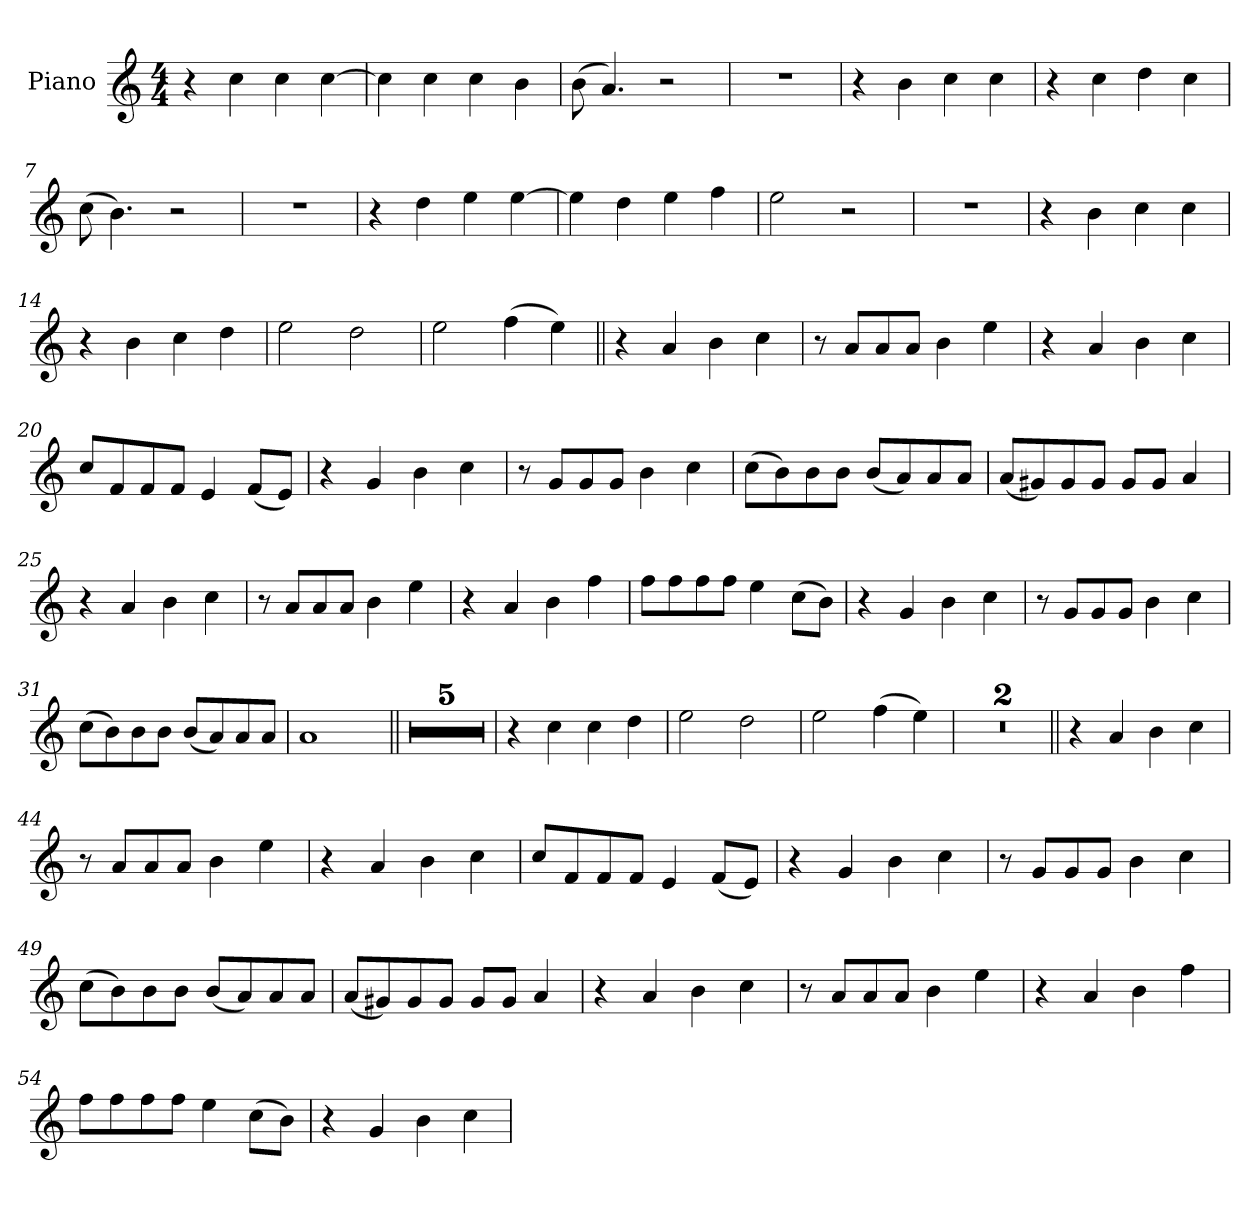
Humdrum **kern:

**kern
*part1
*staff1
*I"Piano
*I'Pno.
*clefG2
*k[]
*M4/4
*MM156
=1
4r
4cc
4cc
[4cc
=2
4cc]
4cc
4cc
4b
=3
(8b
4.a)
2r
=4
1r
=5
4r
4b
4cc
4cc
=6
4r
4cc
4dd
4cc
=7
(8cc
4.b)
2r
=8
1r
=9
4r
4dd
4ee
[4ee
=10
4ee]
4dd
4ee
4ff
=11
2ee
2r
=12
1r
=13
4r
4b
4cc
4cc
=14
4r
4b
4cc
4dd
=15
2ee
2dd
=16
2ee
(4ff
4ee)
=17||
4r
4a
4b
4cc
=18
8r
8aL
8a
8aJ
4b
4ee
=19
4r
4a
4b
4cc
=20
8ccL
8f
8f
8fJ
4e
(8fL
8eJ)
=21
4r
4g
4b
4cc
=22
8r
8gL
8g
8gJ
4b
4cc
=23
(8ccL
8b)
8b
8bJ
(8bL
8a)
8a
8aJ
=24
(8aL
8g#X)
8g#
8g#J
8g#L
8g#J
4a
=25
4r
4a
4b
4cc
=26
8r
8aL
8a
8aJ
4b
4ee
=27
4r
4a
4b
4ff
=28
8ffL
8ff
8ff
8ffJ
4ee
(8ccL
8bJ)
=29
4r
4g
4b
4cc
=30
8r
8gL
8g
8gJ
4b
4cc
=31
(8ccL
8b)
8b
8bJ
(8bL
8a)
8a
8aJ
=32
1a
=33||
1r
=34
1r
=35
1r
=36
1r
=37
1r
=38
4r
4cc
4cc
4dd
=39
2ee
2dd
=40
2ee
(4ff
4ee)
=41
1r
=42
1r
=43||
4r
4a
4b
4cc
=44
8r
8aL
8a
8aJ
4b
4ee
=45
4r
4a
4b
4cc
=46
8ccL
8f
8f
8fJ
4e
(8fL
8eJ)
=47
4r
4g
4b
4cc
=48
8r
8gL
8g
8gJ
4b
4cc
=49
(8ccL
8b)
8b
8bJ
(8bL
8a)
8a
8aJ
=50
(8aL
8g#X)
8g#
8g#J
8g#L
8g#J
4a
=51
4r
4a
4b
4cc
=52
8r
8aL
8a
8aJ
4b
4ee
=53
4r
4a
4b
4ff
=54
8ffL
8ff
8ff
8ffJ
4ee
(8ccL
8bJ)
=55
4r
4g
4b
4cc
=
*-
